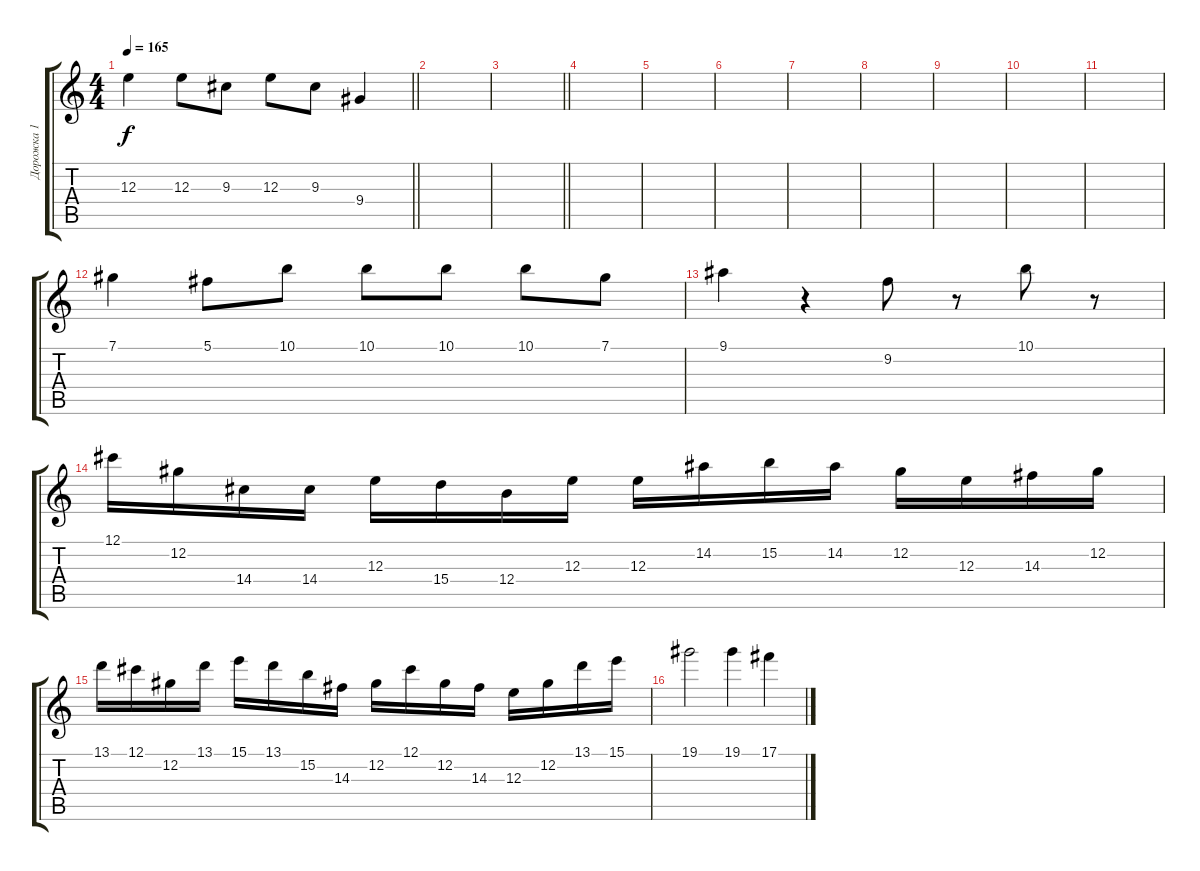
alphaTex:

\track ("Дорожка 1" "Дорожка 1") {instrument distortionguitar}
\staff {score tabs}
\tuning (Db4 Ab3 E3 B2 Gb2 B1) {hide}
\ts (4 4)
\tempo 165
\clef g2
\barLineRight lightlight
\ks c
12.3.4{dy f} 12.3.8 9.3.8 12.3.8 9.3.8 9.4.4 |
\section ("" " ")
|
\barLineRight lightlight
|
|
|
|
|
|
|
|
|
7.1.4 5.1.8 10.1.8 10.1.8 10.1.8 10.1.8 7.1.8 |
9.1.4 r.4 9.2.8 r.8 10.1.8 r.8 |
12.1.16 12.2.16 14.4.16 14.4.16 12.3.16 15.4.16 12.4.16 12.3.16 12.3.16 14.2.16 15.2.16 14.2.16 12.2.16 12.3.16 14.3.16 12.2.16 |
13.1.16 12.1.16 12.2.16 13.1.16 15.1.16 13.1.16 15.2.16 14.3.16 12.2.16 12.1.16 12.2.16 14.3.16 12.3.16 12.2.16 13.1.16 15.1.16 |
19.1.2 19.1.4 17.1.4
